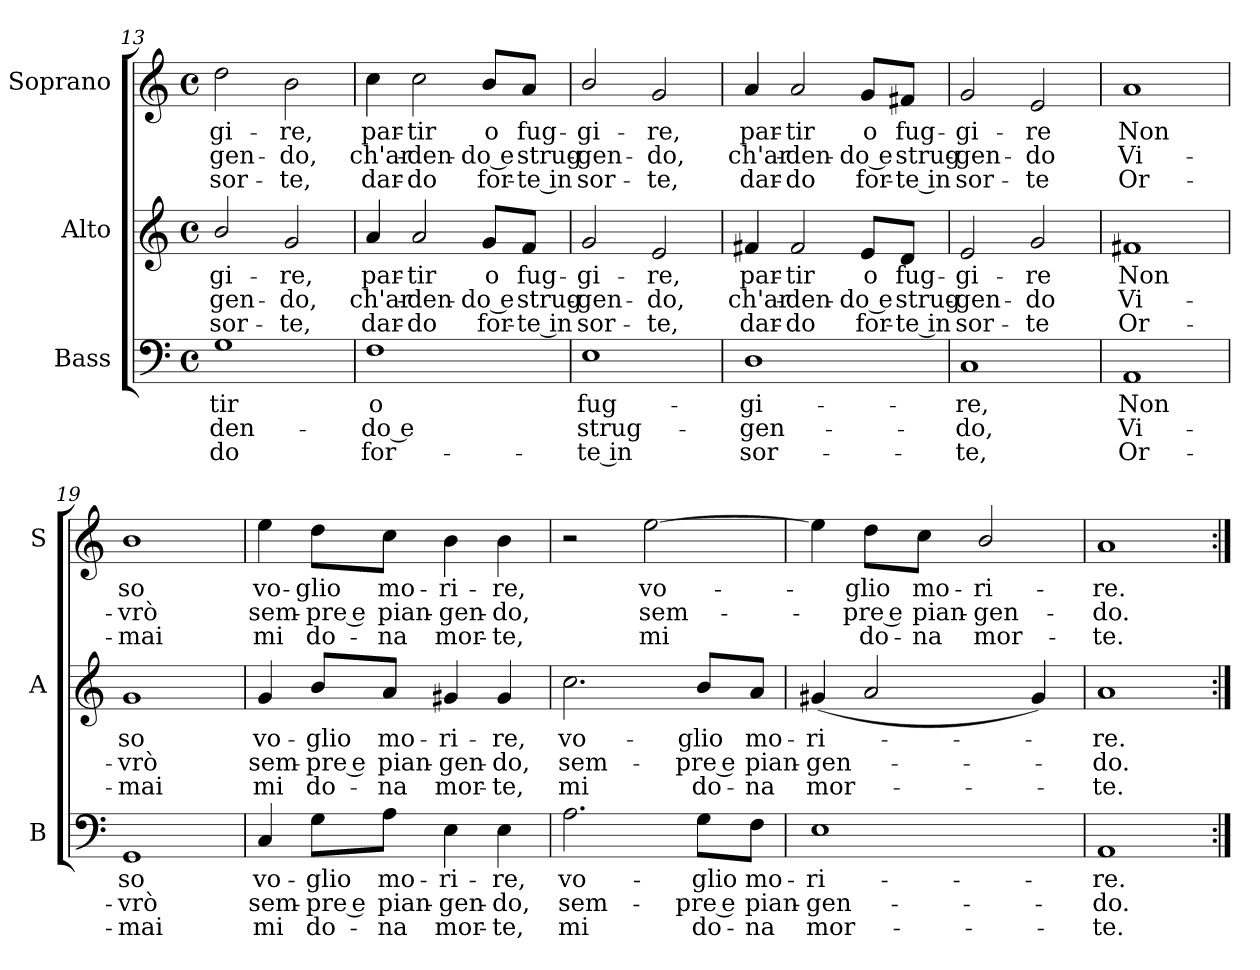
**kern	**text	**text	**text	**kern	**text	**text	**text	**kern	**text	**text	**text
*part3	*part3	*part3	*part3	*part2	*part2	*part2	*part2	*part1	*part1	*part1	*part1
*staff3	*staff3	*staff3	*staff3	*staff2	*staff2	*staff2	*staff2	*staff1	*staff1	*staff1	*staff1
*I"Bass	*	*	*	*I"Alto	*	*	*	*I"Soprano	*	*	*
*I'B	*	*	*	*I'A	*	*	*	*I'S	*	*	*
*clefF4	*	*	*	*clefG2	*	*	*	*clefG2	*	*	*
*k[]	*	*	*	*k[]	*	*	*	*k[]	*	*	*
*C:	*	*	*	*C:	*	*	*	*C:	*	*	*
*M4/4	*	*	*	*M4/4	*	*	*	*M4/4	*	*	*
*met(c)	*	*	*	*met(c)	*	*	*	*met(c)	*	*	*
=13	=13	=13	=13	=13	=13	=13	=13	=13	=13	=13	=13
!	!LO:LY:b	!LO:LY:b	!LO:LY:b	!	!LO:LY:b	!LO:LY:b	!LO:LY:b	!	!LO:LY:b	!LO:LY:b	!LO:LY:b
1G	-tir	den-	-do	2b/	gi-	-gen-	-sor-	2dd	gi-	-gen-	-sor-
!	!	!	!	!	!LO:LY:b	!LO:LY:b	!LO:LY:b	!	!LO:LY:b	!LO:LY:b	!LO:LY:b
.	.	.	.	2g	-re,	do,	te,	2b	-re,	do,	te,
=14	=14	=14	=14	=14	=14	=14	=14	=14	=14	=14	=14
!	!LO:LY:b	!LO:LY:b	!LO:LY:b	!	!LO:LY:b	!LO:LY:b	!LO:LY:b	!	!LO:LY:b	!LO:LY:b	!LO:LY:b
1F	o	do e	for-	4a	par-	-ch'ar-	-dar-	4cc	par-	-ch'ar-	-dar-
!	!	!	!	!	!LO:LY:b	!LO:LY:b	!LO:LY:b	!	!LO:LY:b	!LO:LY:b	!LO:LY:b
.	.	.	.	2a	-tir	den-	-do	2cc	-tir	den-	-do
!	!	!	!	!	!LO:LY:b	!LO:LY:b	!LO:LY:b	!	!LO:LY:b	!LO:LY:b	!LO:LY:b
.	.	.	.	8g/L	o	do e	for-	8b/L	o	do e	for-
!	!	!	!	!	!LO:LY:b	!LO:LY:b	!LO:LY:b	!	!LO:LY:b	!LO:LY:b	!LO:LY:b
.	.	.	.	8f/J	-fug-	-strug-	-te in	8a/J	-fug-	-strug-	-te in
=15	=15	=15	=15	=15	=15	=15	=15	=15	=15	=15	=15
!	!LO:LY:b	!LO:LY:b	!LO:LY:b	!	!LO:LY:b	!LO:LY:b	!LO:LY:b	!	!LO:LY:b	!LO:LY:b	!LO:LY:b
1E	-fug-	-strug-	-te in	2g	gi-	-gen-	-sor-	2b/	gi-	-gen-	-sor-
!	!	!	!	!	!LO:LY:b	!LO:LY:b	!LO:LY:b	!	!LO:LY:b	!LO:LY:b	!LO:LY:b
.	.	.	.	2e	-re,	do,	te,	2g	-re,	do,	te,
!!LO:LB:g=z
=16	=16	=16	=16	=16	=16	=16	=16	=16	=16	=16	=16
!	!LO:LY:b	!LO:LY:b	!LO:LY:b	!	!LO:LY:b	!LO:LY:b	!LO:LY:b	!	!LO:LY:b	!LO:LY:b	!LO:LY:b
1D	gi-	-gen-	-sor-	4f#X	par-	-ch'ar-	-dar-	4a	par-	-ch'ar-	-dar-
!	!	!	!	!	!LO:LY:b	!LO:LY:b	!LO:LY:b	!	!LO:LY:b	!LO:LY:b	!LO:LY:b
.	.	.	.	2f#	-tir	den-	-do	2a	-tir	den-	-do
!	!	!	!	!	!LO:LY:b	!LO:LY:b	!LO:LY:b	!	!LO:LY:b	!LO:LY:b	!LO:LY:b
.	.	.	.	8e/L	o	do e	for-	8g/L	o	do e	for-
!	!	!	!	!	!LO:LY:b	!LO:LY:b	!LO:LY:b	!	!LO:LY:b	!LO:LY:b	!LO:LY:b
.	.	.	.	8d/J	-fug-	-strug-	-te in	8f#X/J	-fug-	-strug-	-te in
=17	=17	=17	=17	=17	=17	=17	=17	=17	=17	=17	=17
!	!LO:LY:b	!LO:LY:b	!LO:LY:b	!	!LO:LY:b	!LO:LY:b	!LO:LY:b	!	!LO:LY:b	!LO:LY:b	!LO:LY:b
1C	-re,	do,	te,	2e	gi-	-gen-	-sor-	2g	gi-	-gen-	-sor-
!	!	!	!	!	!LO:LY:b	!LO:LY:b	!LO:LY:b	!	!LO:LY:b	!LO:LY:b	!LO:LY:b
.	.	.	.	2g	-re	do	te	2e	-re	do	te
=18	=18	=18	=18	=18	=18	=18	=18	=18	=18	=18	=18
!	!LO:LY:b	!LO:LY:b	!LO:LY:b	!	!LO:LY:b	!LO:LY:b	!LO:LY:b	!	!LO:LY:b	!LO:LY:b	!LO:LY:b
1AA	Non	Vi-	-Or-	1f#X	Non	Vi-	-Or-	1a	Non	Vi-	-Or-
=19	=19	=19	=19	=19	=19	=19	=19	=19	=19	=19	=19
!	!LO:LY:b	!LO:LY:b	!LO:LY:b	!	!LO:LY:b	!LO:LY:b	!LO:LY:b	!	!LO:LY:b	!LO:LY:b	!LO:LY:b
1GG	-so	vrò	mai	1g	-so	vrò	mai	1b	-so	vrò	mai
=20	=20	=20	=20	=20	=20	=20	=20	=20	=20	=20	=20
!	!LO:LY:b	!LO:LY:b	!LO:LY:b	!	!LO:LY:b	!LO:LY:b	!LO:LY:b	!	!LO:LY:b	!LO:LY:b	!LO:LY:b
4C	vo-	-sem-	-mi	4g	vo-	-sem-	-mi	4ee	vo-	-sem-	-mi
!	!LO:LY:b	!LO:LY:b	!LO:LY:b	!	!LO:LY:b	!LO:LY:b	!LO:LY:b	!	!LO:LY:b	!LO:LY:b	!LO:LY:b
8G\L	glio	pre e	do-	8b/L	glio	pre e	do-	8dd\L	glio	pre e	do-
!	!LO:LY:b	!LO:LY:b	!LO:LY:b	!	!LO:LY:b	!LO:LY:b	!LO:LY:b	!	!LO:LY:b	!LO:LY:b	!LO:LY:b
8A\J	-mo-	-pian-	-na	8a/J	-mo-	-pian-	-na	8cc\J	-mo-	-pian-	-na
!	!LO:LY:b	!LO:LY:b	!LO:LY:b	!	!LO:LY:b	!LO:LY:b	!LO:LY:b	!	!LO:LY:b	!LO:LY:b	!LO:LY:b
4E	ri-	-gen-	-mor-	4g#X	ri-	-gen-	-mor-	4b	ri-	-gen-	-mor-
!	!LO:LY:b	!LO:LY:b	!LO:LY:b	!	!LO:LY:b	!LO:LY:b	!LO:LY:b	!	!LO:LY:b	!LO:LY:b	!LO:LY:b
4E	-re,	do,	te,	4g#	-re,	do,	te,	4b	-re,	do,	te,
=21	=21	=21	=21	=21	=21	=21	=21	=21	=21	=21	=21
!	!LO:LY:b	!LO:LY:b	!LO:LY:b	!	!LO:LY:b	!LO:LY:b	!LO:LY:b	!	!	!	!
2.A	vo-	-sem-	-mi	2.cc	vo-	-sem-	-mi	2r	.	.	.
!	!	!	!	!	!	!	!	!	!LO:LY:b	!LO:LY:b	!LO:LY:b
.	.	.	.	.	.	.	.	[2ee	vo-	sem-	mi
!	!LO:LY:b	!LO:LY:b	!LO:LY:b	!	!LO:LY:b	!LO:LY:b	!LO:LY:b	!	!	!	!
8G\L	glio	pre e	do-	8b/L	glio	pre e	do-	.	.	.	.
!	!LO:LY:b	!LO:LY:b	!LO:LY:b	!	!LO:LY:b	!LO:LY:b	!LO:LY:b	!	!	!	!
8F\J	-mo-	-pian-	-na	8a/J	-mo-	-pian-	-na	.	.	.	.
=22	=22	=22	=22	=22	=22	=22	=22	=22	=22	=22	=22
!	!LO:LY:b	!LO:LY:b	!LO:LY:b	!	!LO:LY:b	!LO:LY:b	!LO:LY:b	!	!	!	!
1E	ri-	-gen-	-mor-	(<4g#X	ri-	gen-	mor-	4ee]	.	.	.
!	!	!	!	!	!	!	!	!	!LO:LY:b	!LO:LY:b	!LO:LY:b
.	.	.	.	2a	.	.	.	8dd\L	glio	pre e	do-
!	!	!	!	!	!	!	!	!	!LO:LY:b	!LO:LY:b	!LO:LY:b
.	.	.	.	.	.	.	.	8cc\J	-mo-	-pian-	-na
!	!	!	!	!	!	!	!	!	!LO:LY:b	!LO:LY:b	!LO:LY:b
.	.	.	.	.	.	.	.	2b/	ri-	-gen-	-mor-
.	.	.	.	4g#)	.	.	.	.	.	.	.
=23	=23	=23	=23	=23	=23	=23	=23	=23	=23	=23	=23
!	!LO:LY:b	!LO:LY:b	!LO:LY:b	!	!LO:LY:b	!LO:LY:b	!LO:LY:b	!	!LO:LY:b	!LO:LY:b	!LO:LY:b
1AA	-re.	do.	te.	1a	re.	do.	te.	1a	-re.	do.	te.
=:|!	=:|!	=:|!	=:|!	=:|!	=:|!	=:|!	=:|!	=:|!	=:|!	=:|!	=:|!
*-	*-	*-	*-	*-	*-	*-	*-	*-	*-	*-	*-
